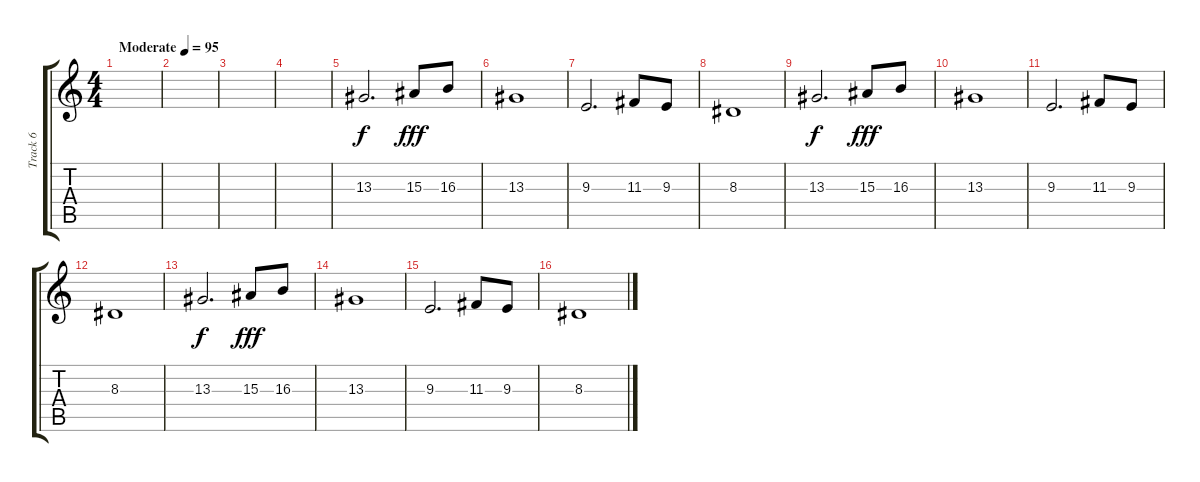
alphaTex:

\track ("Track 6" "Track 6") {instrument tubularbells}
\staff {score tabs}
\tuning (E4 B3 G3 D3 A2 E2) {hide}
\ts (4 4)
\tempo (95 "Moderate")
\clef g2
\ks c
|
|
|
|
13.3.2{d} 15.3.8{dy fff} 16.3.8 |
13.3.1 |
9.3.2{d} 11.3.8 9.3.8 |
8.3.1 |
13.3.2{d dy f} 15.3.8{dy fff} 16.3.8 |
13.3.1 |
9.3.2{d} 11.3.8 9.3.8 |
8.3.1 |
13.3.2{d dy f} 15.3.8{dy fff} 16.3.8 |
13.3.1 |
9.3.2{d} 11.3.8 9.3.8 |
8.3.1
